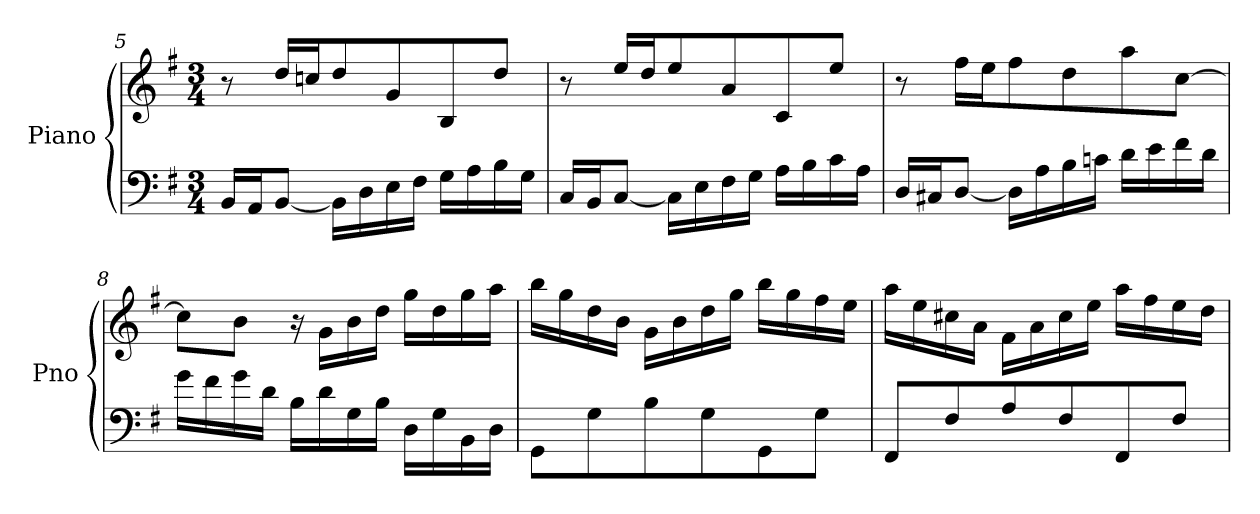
**kern	**kern
*part1	*part1
*staff2	*staff1
*I"Piano	*
*I'Pno	*
*clefF4	*clefG2
*k[f#]	*k[f#]
*M3/4	*M3/4
=5	=5
16BB/LL	8r
16AA/J	.
[8BB/J	16dd/LL
.	16ccn/J
16BB\LL]	8dd/
16D\	.
16E\	8g/
16F#\JJ	.
16G\LL	8B/
16A\	.
16B\	8dd/J
16G\JJ	.
=6	=6
16C/LL	8r
16BB/J	.
[8C/J	16ee/LL
.	16dd/J
16C\LL]	8ee/
16E\	.
16F#\	8a/
16G\JJ	.
16A\LL	8c/
16B\	.
16c\	8ee/J
16A\JJ	.
!!LO:LB:g=z
=7	=7
16D/LL	8r
16C#X/J	.
[8D/J	16ff#\LL
.	16ee\J
16D\LL]	8ff#\
16A\	.
16B\	8dd\
16cn\JJ	.
16d\LL	8aa\
16e\	.
16f#\	[8cc\J
16d\JJ	.
=8	=8
16g\LL	8cc\L]
16f#\	.
16g\	8b\J
16d\JJ	.
16B\LL	16r
16d\	16g\LL
16G\	16b\
16B\JJ	16dd\JJ
16D\LL	16gg\LL
16G\	16dd\
16BB\	16gg\
16D\JJ	16aa\JJ
=9	=9
8GG\L	16bb\LL
.	16gg\
8G\	16dd\
.	16b\JJ
8B\	16g\LL
.	16b\
8G\	16dd\
.	16gg\JJ
8GG\	16bb\LL
.	16gg\
8G\J	16ff#\
.	16ee\JJ
!!LO:LB:g=z
=10	=10
8FF#/L	16aa\LL
.	16ee\
8F#/	16cc#X\
.	16a\JJ
8A/	16f#\LL
.	16a\
8F#/	16cc#\
.	16ee\JJ
8FF#/	16aa\LL
.	16ff#\
8F#/J	16ee\
.	16dd\JJ
=	=
*-	*-
